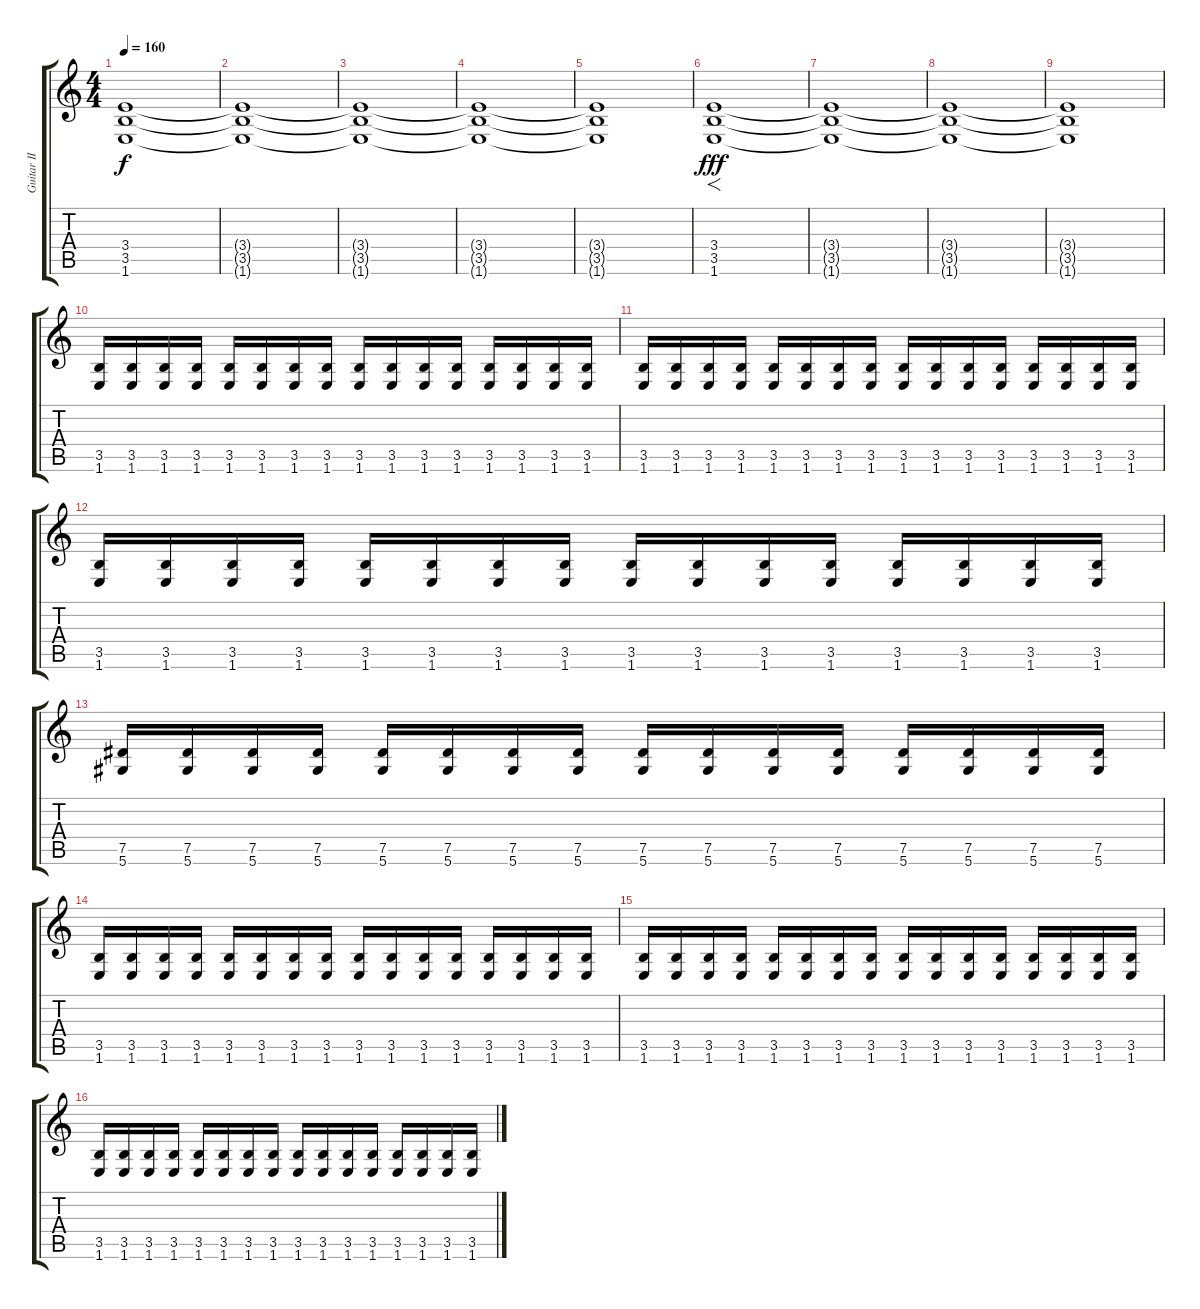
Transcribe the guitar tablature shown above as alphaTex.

\track ("Guitar II" "Guitar II") {instrument distortionguitar}
\staff {score tabs}
\tuning (Eb4 Bb3 Gb3 Db3 Ab2 Eb2) {hide}
\ts (4 4)
\tempo 160
\clef g2
\ks c
(3.4{t} 3.5{t} 1.6{t}).1{dy f} |
(3.4{t} 3.5{t} 1.6{t}).1 |
(3.4{t} 3.5{t} 1.6{t}).1 |
(3.4{t} 3.5{t} 1.6{t}).1 |
(3.4{t} 3.5{t} 1.6{t}).1 |
(3.4 3.5 1.6).1{f dy fff} |
(3.4{t} 3.5{t} 1.6{t}).1 |
(3.4{t} 3.5{t} 1.6{t}).1 |
(3.4{t} 3.5{t} 1.6{t}).1 |
(3.5 1.6).16{volume 12} (3.5 1.6).16 (3.5 1.6).16 (3.5 1.6).16 (3.5 1.6).16 (3.5 1.6).16 (3.5 1.6).16 (3.5 1.6).16 (3.5 1.6).16 (3.5 1.6).16 (3.5 1.6).16 (3.5 1.6).16 (3.5 1.6).16 (3.5 1.6).16 (3.5 1.6).16 (3.5 1.6).16 |
(3.5 1.6).16 (3.5 1.6).16 (3.5 1.6).16 (3.5 1.6).16 (3.5 1.6).16 (3.5 1.6).16 (3.5 1.6).16 (3.5 1.6).16 (3.5 1.6).16 (3.5 1.6).16 (3.5 1.6).16 (3.5 1.6).16 (3.5 1.6).16 (3.5 1.6).16 (3.5 1.6).16 (3.5 1.6).16 |
(3.5 1.6).16 (3.5 1.6).16 (3.5 1.6).16 (3.5 1.6).16 (3.5 1.6).16 (3.5 1.6).16 (3.5 1.6).16 (3.5 1.6).16 (3.5 1.6).16 (3.5 1.6).16 (3.5 1.6).16 (3.5 1.6).16 (3.5 1.6).16 (3.5 1.6).16 (3.5 1.6).16 (3.5 1.6).16 |
(7.5 5.6).16 (7.5 5.6).16 (7.5 5.6).16 (7.5 5.6).16 (7.5 5.6).16 (7.5 5.6).16 (7.5 5.6).16 (7.5 5.6).16 (7.5 5.6).16 (7.5 5.6).16 (7.5 5.6).16 (7.5 5.6).16 (7.5 5.6).16 (7.5 5.6).16 (7.5 5.6).16 (7.5 5.6).16 |
(3.5 1.6).16 (3.5 1.6).16 (3.5 1.6).16 (3.5 1.6).16 (3.5 1.6).16 (3.5 1.6).16 (3.5 1.6).16 (3.5 1.6).16 (3.5 1.6).16 (3.5 1.6).16 (3.5 1.6).16 (3.5 1.6).16 (3.5 1.6).16 (3.5 1.6).16 (3.5 1.6).16 (3.5 1.6).16 |
(3.5 1.6).16 (3.5 1.6).16 (3.5 1.6).16 (3.5 1.6).16 (3.5 1.6).16 (3.5 1.6).16 (3.5 1.6).16 (3.5 1.6).16 (3.5 1.6).16 (3.5 1.6).16 (3.5 1.6).16 (3.5 1.6).16 (3.5 1.6).16 (3.5 1.6).16 (3.5 1.6).16 (3.5 1.6).16 |
(3.5 1.6).16 (3.5 1.6).16 (3.5 1.6).16 (3.5 1.6).16 (3.5 1.6).16 (3.5 1.6).16 (3.5 1.6).16 (3.5 1.6).16 (3.5 1.6).16 (3.5 1.6).16 (3.5 1.6).16 (3.5 1.6).16 (3.5 1.6).16 (3.5 1.6).16 (3.5 1.6).16 (3.5 1.6).16
